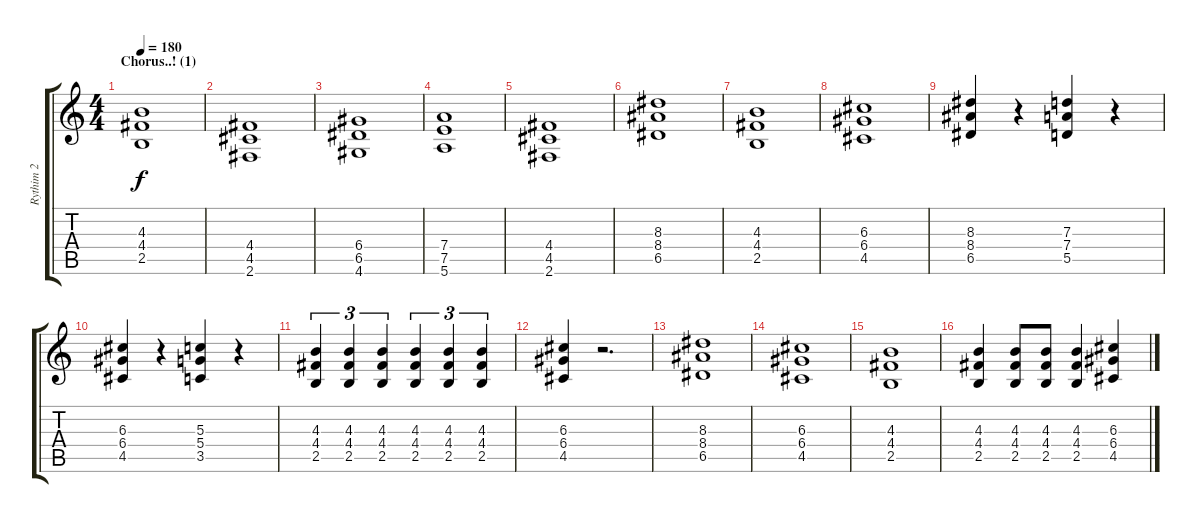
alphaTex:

\track ("Rythim 2" "Rythim 2") {instrument distortionguitar}
\staff {score tabs}
\tuning (E4 B3 G3 D3 A2 E2) {hide}
\ts (4 4)
\section ("" "Chorus..! (1)")
\tempo 180
\clef g2
\ks c
(4.3 4.4 2.5).1{dy f} |
(4.4 4.5 2.6).1 |
(6.4 6.5 4.6).1 |
(7.4 7.5 5.6).1 |
(4.4 4.5 2.6).1 |
(8.3 8.4 6.5).1 |
(4.3 4.4 2.5).1 |
(6.3 6.4 4.5).1 |
(8.3 8.4 6.5).4 r.4 (7.3 7.4 5.5).4 r.4 |
(6.3 6.4 4.5).4 r.4 (5.3 5.4 3.5).4 r.4 |
(4.3 4.4 2.5).4{tu (3 2)} (4.3 4.4 2.5).4{tu (3 2)} (4.3 4.4 2.5).4{tu (3 2)} (4.3 4.4 2.5).4{tu (3 2)} (4.3 4.4 2.5).4{tu (3 2)} (4.3 4.4 2.5).4{tu (3 2)} |
(6.3 6.4 4.5).4 r.2{d} |
(8.3 8.4 6.5).1 |
(6.3 6.4 4.5).1 |
(4.3 4.4 2.5).1 |
(4.3 4.4 2.5).4 (4.3 4.4 2.5).8 (4.3 4.4 2.5).8 (4.3 4.4 2.5).4 (6.3 6.4 4.5).4
